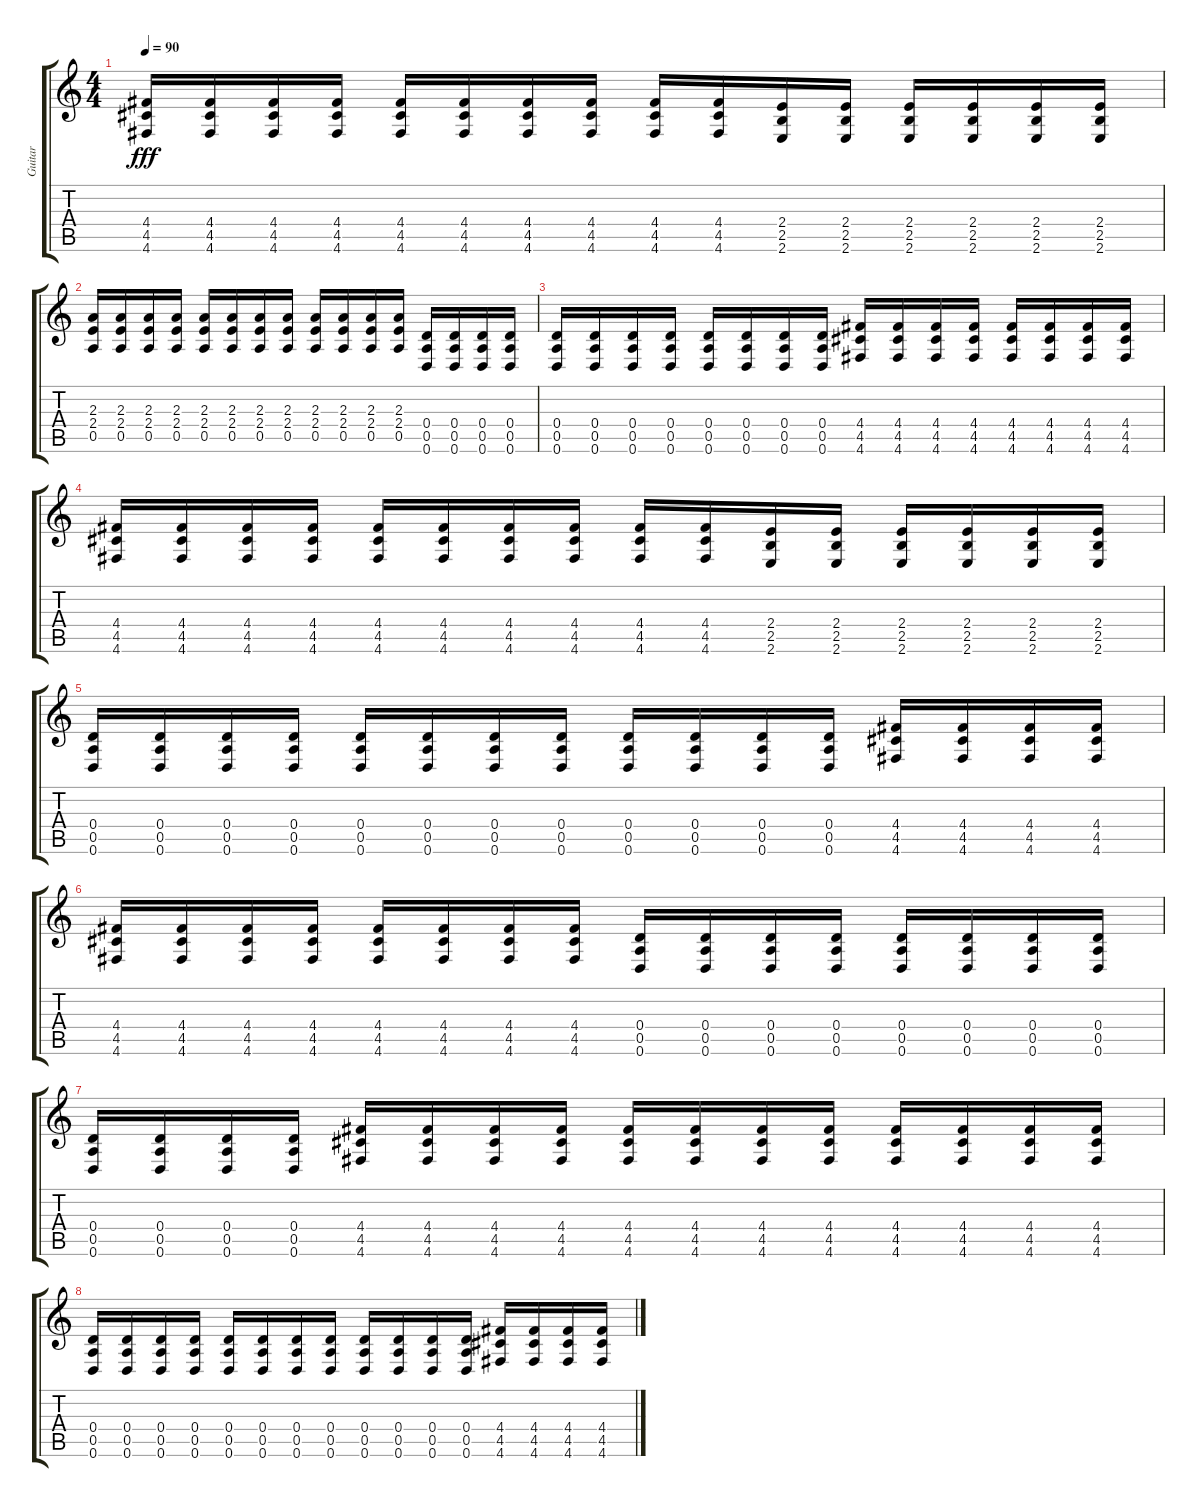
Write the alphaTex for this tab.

\track ("Guitar" "Guitar") {instrument distortionguitar}
\staff {score tabs}
\tuning (E4 B3 G3 D3 A2 D2) {hide}
\ts (4 4)
\tempo 90
\clef g2
\ks c
(4.4 4.5 4.6).16{dy fff} (4.4 4.5 4.6).16 (4.4 4.5 4.6).16 (4.4 4.5 4.6).16 (4.4 4.5 4.6).16 (4.4 4.5 4.6).16 (4.4 4.5 4.6).16 (4.4 4.5 4.6).16 (4.4 4.5 4.6).16 (4.4 4.5 4.6).16 (2.4 2.5 2.6).16 (2.4 2.5 2.6).16 (2.4 2.5 2.6).16 (2.4 2.5 2.6).16 (2.4 2.5 2.6).16 (2.4 2.5 2.6).16 |
(2.3 2.4 0.5).16 (2.3 2.4 0.5).16 (2.3 2.4 0.5).16 (2.3 2.4 0.5).16 (2.3 2.4 0.5).16 (2.3 2.4 0.5).16 (2.3 2.4 0.5).16 (2.3 2.4 0.5).16 (2.3 2.4 0.5).16 (2.3 2.4 0.5).16 (2.3 2.4 0.5).16 (2.3 2.4 0.5).16 (0.4 0.5 0.6).16 (0.4 0.5 0.6).16 (0.4 0.5 0.6).16 (0.4 0.5 0.6).16 |
(0.4 0.5 0.6).16 (0.4 0.5 0.6).16 (0.4 0.5 0.6).16 (0.4 0.5 0.6).16 (0.4 0.5 0.6).16 (0.4 0.5 0.6).16 (0.4 0.5 0.6).16 (0.4 0.5 0.6).16 (4.4 4.5 4.6).16 (4.4 4.5 4.6).16 (4.4 4.5 4.6).16 (4.4 4.5 4.6).16 (4.4 4.5 4.6).16 (4.4 4.5 4.6).16 (4.4 4.5 4.6).16 (4.4 4.5 4.6).16 |
(4.4 4.5 4.6).16 (4.4 4.5 4.6).16 (4.4 4.5 4.6).16 (4.4 4.5 4.6).16 (4.4 4.5 4.6).16 (4.4 4.5 4.6).16 (4.4 4.5 4.6).16 (4.4 4.5 4.6).16 (4.4 4.5 4.6).16 (4.4 4.5 4.6).16 (2.4 2.5 2.6).16 (2.4 2.5 2.6).16 (2.4 2.5 2.6).16 (2.4 2.5 2.6).16 (2.4 2.5 2.6).16 (2.4 2.5 2.6).16 |
(0.4 0.5 0.6).16 (0.4 0.5 0.6).16 (0.4 0.5 0.6).16 (0.4 0.5 0.6).16 (0.4 0.5 0.6).16 (0.4 0.5 0.6).16 (0.4 0.5 0.6).16 (0.4 0.5 0.6).16 (0.4 0.5 0.6).16 (0.4 0.5 0.6).16 (0.4 0.5 0.6).16 (0.4 0.5 0.6).16 (4.4 4.5 4.6).16 (4.4 4.5 4.6).16 (4.4 4.5 4.6).16 (4.4 4.5 4.6).16 |
(4.4 4.5 4.6).16 (4.4 4.5 4.6).16 (4.4 4.5 4.6).16 (4.4 4.5 4.6).16 (4.4 4.5 4.6).16 (4.4 4.5 4.6).16 (4.4 4.5 4.6).16 (4.4 4.5 4.6).16 (0.4 0.5 0.6).16 (0.4 0.5 0.6).16 (0.4 0.5 0.6).16 (0.4 0.5 0.6).16 (0.4 0.5 0.6).16 (0.4 0.5 0.6).16 (0.4 0.5 0.6).16 (0.4 0.5 0.6).16 |
(0.4 0.5 0.6).16 (0.4 0.5 0.6).16 (0.4 0.5 0.6).16 (0.4 0.5 0.6).16 (4.4 4.5 4.6).16 (4.4 4.5 4.6).16 (4.4 4.5 4.6).16 (4.4 4.5 4.6).16 (4.4 4.5 4.6).16 (4.4 4.5 4.6).16 (4.4 4.5 4.6).16 (4.4 4.5 4.6).16 (4.4 4.5 4.6).16 (4.4 4.5 4.6).16 (4.4 4.5 4.6).16 (4.4 4.5 4.6).16 |
(0.4 0.5 0.6).16 (0.4 0.5 0.6).16 (0.4 0.5 0.6).16 (0.4 0.5 0.6).16 (0.4 0.5 0.6).16 (0.4 0.5 0.6).16 (0.4 0.5 0.6).16 (0.4 0.5 0.6).16 (0.4 0.5 0.6).16 (0.4 0.5 0.6).16 (0.4 0.5 0.6).16 (0.4 0.5 0.6).16 (4.4 4.5 4.6).16 (4.4 4.5 4.6).16 (4.4 4.5 4.6).16 (4.4 4.5 4.6).16
